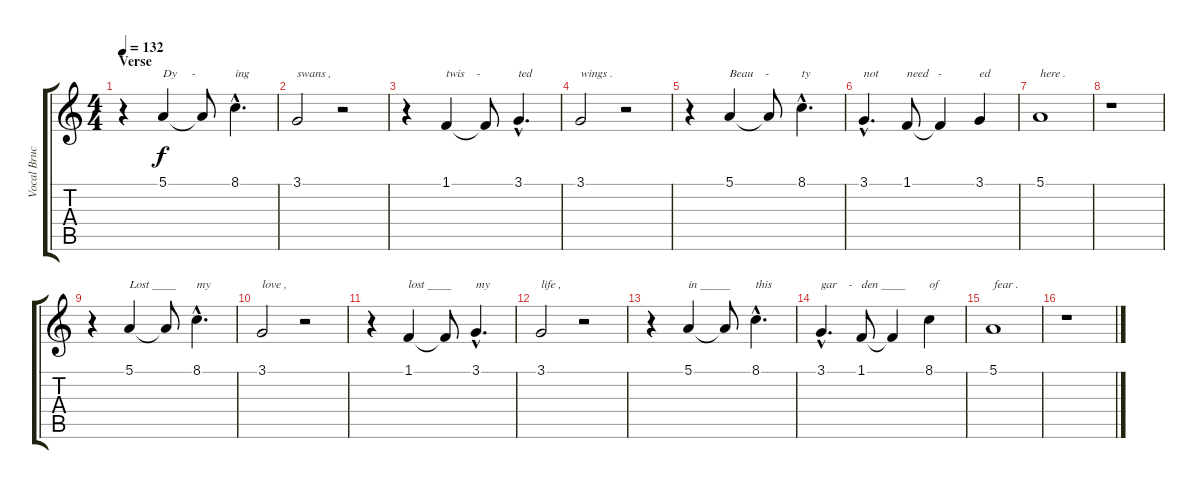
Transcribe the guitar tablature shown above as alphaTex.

\track ("Vocal Bruce Dickinson" "Vocal Bruc") {instrument synthvoice}
\staff {score tabs}
\tuning (E4 B3 G3 D3 A2 E2) {hide}
\ts (4 4)
\section ("" "Verse")
\tempo 132
\clef g2
\ks c
r.4{dy f} 5.1.4{txt "Dy     -"} 5.1{t}.8 8.1{hac}.4{d txt "ing"} |
3.1.2{txt "swans ,"} r.2 |
r.4 1.1.4{txt "twis    -"} 1.1{t}.8 3.1{hac}.4{d txt "ted"} |
3.1.2{txt "wings ."} r.2 |
r.4 5.1.4{txt "Beau    -"} 5.1{t}.8 8.1{hac}.4{d txt "ty"} |
3.1{hac}.4{d txt "not"} 1.1.8{txt "need   -"} 1.1{t}.4 3.1.4{txt "ed"} |
5.1.1{txt "here ."} |
r.1 |
r.4 5.1.4{txt "Lost ____"} 5.1{t}.8 8.1{hac}.4{d txt "my"} |
3.1.2{txt "love ,"} r.2 |
r.4 1.1.4{txt "lost ____"} 1.1{t}.8 3.1{hac}.4{d txt "my"} |
3.1.2{txt "life ,"} r.2 |
r.4 5.1.4{txt "in _____"} 5.1{t}.8 8.1{hac}.4{d txt "this"} |
3.1{hac}.4{d txt "gar    -"} 1.1.8{txt "den ____"} 1.1{t}.4 8.1.4{txt "of"} |
5.1.1{txt "fear ."} |
r.1
